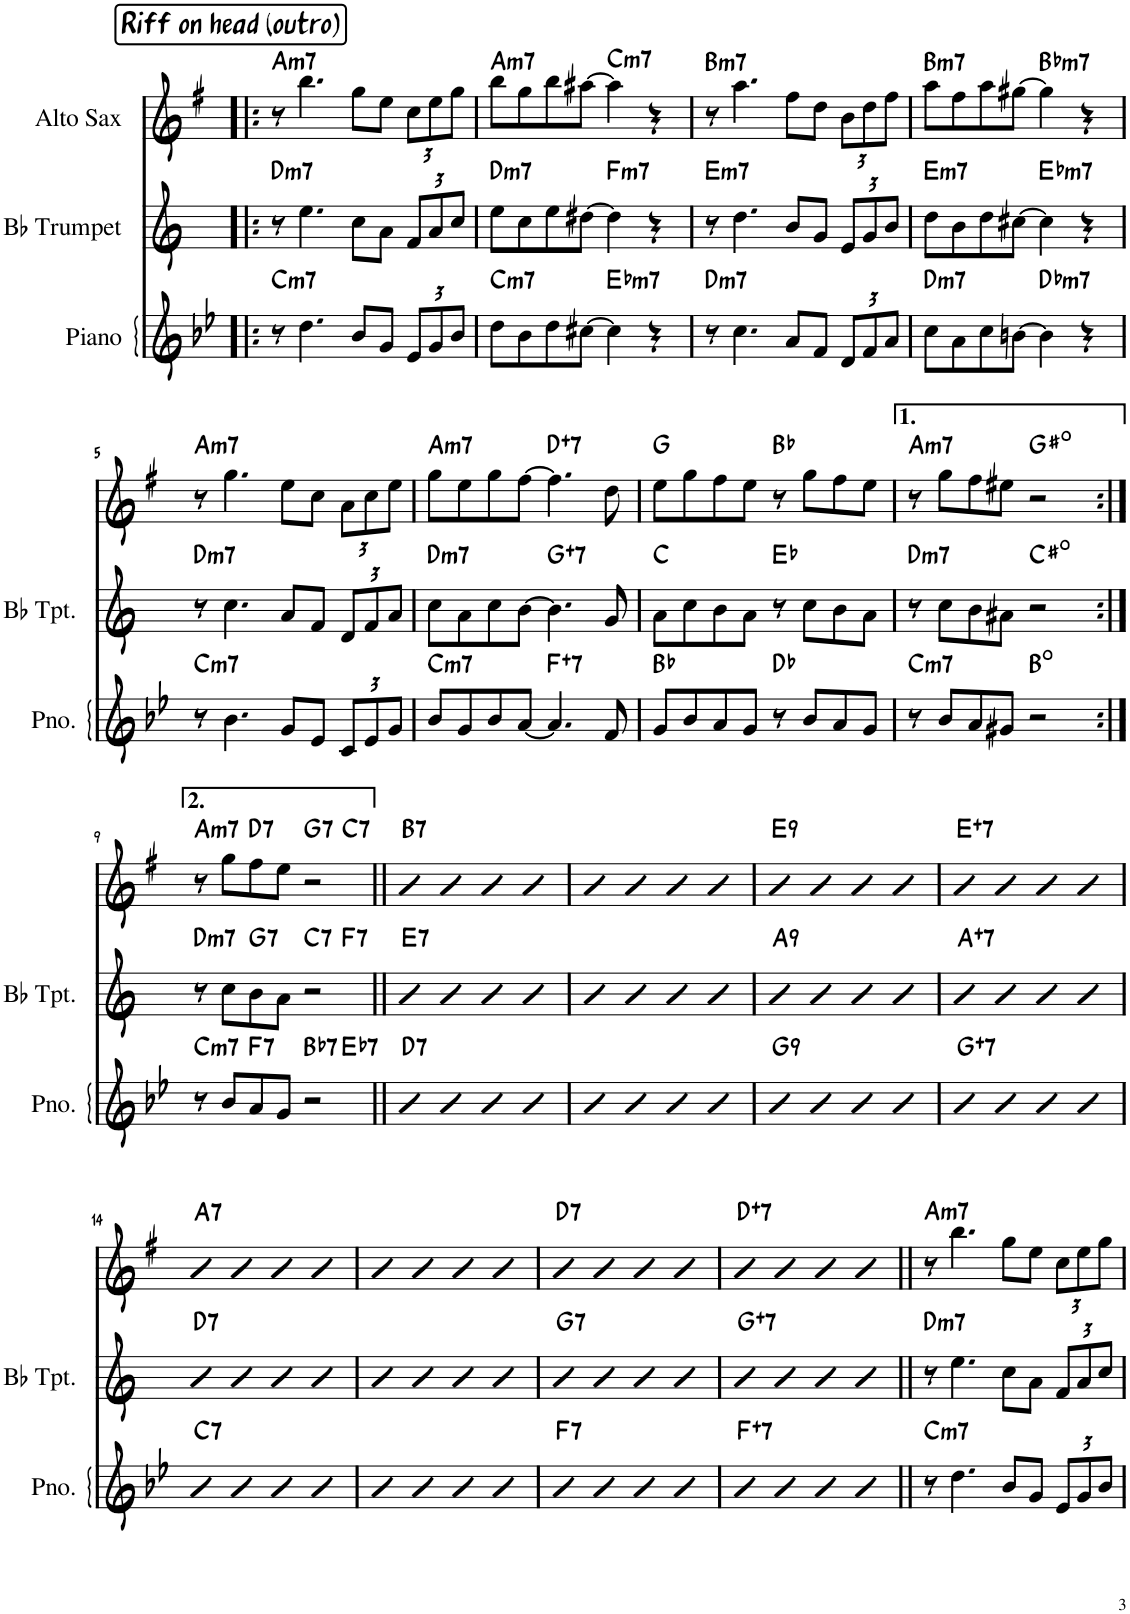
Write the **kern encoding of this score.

**kern	**harte	**kern	**harte	**kern	**harte
*part3	*part3	*part2	*part2	*part1	*part1
*staff3	*	*staff2	*	*staff1	*
*I"Piano	*	*I"Bb Trumpet	*	*I"Alto Sax	*
*I'Pno.	*	*I'Bb Tpt.	*	*I'Sax	*
!!LO:PB:g=z
*clefG2	*	*clefG2	*	*clefG2	*
*	*	*Trd1c2	*	*Trd5c9	*
*k[b-e-]	*	*k[]	*	*k[f#]	*
*M4/4	*	*M4/4	*	*M4/4	*
!!LO:REH:place=s1:a:cj:fs=14:t=Riff on head (outro)
=1!|:	=1!|:	=1!|:	=1!|:	=1!|:	=1!|:
!	!LO:H:kt=m7	!	!LO:H:kt=m7	!	!LO:H:kt=m7
8r	C:min7	8r	D:min7	8r	A:min7
4.dd\	.	4.ee\	.	4.bb\	.
8b-/L	.	8cc\L	.	8gg\L	.
8g/J	.	8a\J	.	8ee\J	.
*Xbrackettup	*	*Xbrackettup	*	*Xbrackettup	*
12e-/L	.	12f/L	.	12cc\L	.
12g/	.	12a/	.	12ee\	.
12b-/J	.	12cc/J	.	12gg\J	.
=2	=2	=2	=2	=2	=2
!	!LO:H:kt=m7	!	!LO:H:kt=m7	!	!LO:H:kt=m7
8dd\L	C:min7	8ee\L	D:min7	8bb\L	A:min7
8b-\	.	8cc\	.	8gg\	.
8dd\	.	8ee\	.	8bb\	.
[8cc#X\J	.	[8dd#X\J	.	[8aa#X\J	.
!	!LO:H:kt=m7	!	!LO:H:kt=m7	!	!LO:H:kt=m7
4cc#\]	Eb:min7	4dd#\]	F:min7	4aa#\]	C:min7
4r	.	4r	.	4r	.
=3	=3	=3	=3	=3	=3
!	!LO:H:kt=m7	!	!LO:H:kt=m7	!	!LO:H:kt=m7
8r	D:min7	8r	E:min7	8r	B:min7
4.cc\	.	4.dd\	.	4.aa\	.
8a/L	.	8b/L	.	8ff#\L	.
8f/J	.	8g/J	.	8dd\J	.
12d/L	.	12e/L	.	12b\L	.
12f/	.	12g/	.	12dd\	.
12a/J	.	12b/J	.	12ff#\J	.
=4	=4	=4	=4	=4	=4
!	!LO:H:kt=m7	!	!LO:H:kt=m7	!	!LO:H:kt=m7
8cc\L	D:min7	8dd\L	E:min7	8aa\L	B:min7
8a\	.	8b\	.	8ff#\	.
8cc\	.	8dd\	.	8aa\	.
[8bn\J	.	[8cc#X\J	.	[8gg#X\J	.
!	!LO:H:kt=m7	!	!LO:H:kt=m7	!	!LO:H:kt=m7
4b\]	Db:min7	4cc#\]	Eb:min7	4gg#\]	Bb:min7
4r	.	4r	.	4r	.
!!LO:LB:g=z
=5	=5	=5	=5	=5	=5
!	!LO:H:kt=m7	!	!LO:H:kt=m7	!	!LO:H:kt=m7
8r	C:min7	8r	D:min7	8r	A:min7
4.b-\	.	4.cc\	.	4.gg\	.
8g/L	.	8a/L	.	8ee\L	.
8e-/J	.	8f/J	.	8cc\J	.
12c/L	.	12d/L	.	12a\L	.
12e-/	.	12f/	.	12cc\	.
12g/J	.	12a/J	.	12ee\J	.
=6	=6	=6	=6	=6	=6
!	!LO:H:kt=m7	!	!LO:H:kt=m7	!	!LO:H:kt=m7
8b-/L	C:min7	8cc\L	D:min7	8gg\L	A:min7
8g/	.	8a\	.	8ee\	.
8b-/	.	8cc\	.	8gg\	.
[8a/J	.	[8b\J	.	[8ff#\J	.
!	!LO:H:kt=7	!	!LO:H:kt=7	!	!LO:H:kt=7
4.a/]	F:aug(b7)	4.b\]	G:aug(b7)	4.ff#\]	D:aug(b7)
8f/	.	8g/	.	8dd\	.
=7	=7	=7	=7	=7	=7
8g/L	Bb:maj	8a\L	C:maj	8ee\L	G:maj
8b-/	.	8cc\	.	8gg\	.
8a/	.	8b\	.	8ff#\	.
8g/J	.	8a\J	.	8ee\J	.
8r	Db:maj	8r	Eb:maj	8r	Bb:maj
8b-/L	.	8cc\L	.	8gg\L	.
8a/	.	8b\	.	8ff#\	.
8g/J	.	8a\J	.	8ee\J	.
=8	=8	=8	=8	=8	=8
!	!LO:H:kt=m7	!	!LO:H:kt=m7	!	!LO:H:kt=m7
8r	C:min7	8r	D:min7	8r	A:min7
8b-/L	.	8cc\L	.	8gg\L	.
8a/	.	8b\	.	8ff#\	.
8g#X/J	.	8a#X\J	.	8ee#X\J	.
2r	B:dim	2r	C#:dim	2r	G#:dim
!!LO:LB:g=z
=9:|!	=9:|!	=9:|!	=9:|!	=9:|!	=9:|!
!	!LO:H:kt=m7	!	!LO:H:kt=m7	!	!LO:H:kt=m7
*^	*	*^	*	*^	*
8r	2.ryy	C:min7	8r	2.ryy	D:min7	8r	2.ryy	A:min7
8b-/L	.	.	8cc\L	.	.	8gg\L	.	.
!	!	!LO:H:kt=7	!	!	!LO:H:kt=7	!	!	!LO:H:kt=7
8a/	.	F:7	8b\	.	G:7	8ff#\	.	D:7
8g/J	.	.	8a\J	.	.	8ee\J	.	.
!	!	!LO:H:kt=7	!	!	!LO:H:kt=7	!	!	!LO:H:kt=7
2r	.	Bb:7	2r	.	C:7	2r	.	G:7
!	!	!LO:H:kt=7	!	!	!LO:H:kt=7	!	!	!LO:H:kt=7
.	4ryy	Eb:7	.	4ryy	F:7	.	4ryy	C:7
=10||	=10||	=10||	=10||	=10||	=10||	=10||	=10||	=10||
!	!	!LO:H:kt=7	!	!	!LO:H:kt=7	!	!	!LO:H:kt=7
*v	*v	*	*	*	*	*v	*v	*
*	*	*v	*v	*	*	*
4b-	D:7	4b	E:7	4b	B:7
4b-	.	4b	.	4b	.
4b-	.	4b	.	4b	.
4b-	.	4b	.	4b	.
=11	=11	=11	=11	=11	=11
4b-	.	4b	.	4b	.
4b-	.	4b	.	4b	.
4b-	.	4b	.	4b	.
4b-	.	4b	.	4b	.
=12	=12	=12	=12	=12	=12
!	!LO:H:kt=9	!	!LO:H:kt=9	!	!LO:H:kt=9
4b-	G:9	4b	A:9	4b	E:9
4b-	.	4b	.	4b	.
4b-	.	4b	.	4b	.
4b-	.	4b	.	4b	.
=13	=13	=13	=13	=13	=13
!	!LO:H:kt=7	!	!LO:H:kt=7	!	!LO:H:kt=7
4b-	G:aug(b7)	4b	A:aug(b7)	4b	E:aug(b7)
4b-	.	4b	.	4b	.
4b-	.	4b	.	4b	.
4b-	.	4b	.	4b	.
!!LO:LB:g=z
=14	=14	=14	=14	=14	=14
!	!LO:H:kt=7	!	!LO:H:kt=7	!	!LO:H:kt=7
4b-	C:7	4b	D:7	4b	A:7
4b-	.	4b	.	4b	.
4b-	.	4b	.	4b	.
4b-	.	4b	.	4b	.
=15	=15	=15	=15	=15	=15
4b-	.	4b	.	4b	.
4b-	.	4b	.	4b	.
4b-	.	4b	.	4b	.
4b-	.	4b	.	4b	.
=16	=16	=16	=16	=16	=16
!	!LO:H:kt=7	!	!LO:H:kt=7	!	!LO:H:kt=7
4b-	F:7	4b	G:7	4b	D:7
4b-	.	4b	.	4b	.
4b-	.	4b	.	4b	.
4b-	.	4b	.	4b	.
=17	=17	=17	=17	=17	=17
!	!LO:H:kt=7	!	!LO:H:kt=7	!	!LO:H:kt=7
4b-	F:aug(b7)	4b	G:aug(b7)	4b	D:aug(b7)
4b-	.	4b	.	4b	.
4b-	.	4b	.	4b	.
4b-	.	4b	.	4b	.
=18||	=18||	=18||	=18||	=18||	=18||
!	!LO:H:kt=m7	!	!LO:H:kt=m7	!	!LO:H:kt=m7
8r	C:min7	8r	D:min7	8r	A:min7
4.dd\	.	4.ee\	.	4.bb\	.
8b-/L	.	8cc\L	.	8gg\L	.
8g/J	.	8a\J	.	8ee\J	.
12e-/L	.	12f/L	.	12cc\L	.
12g/	.	12a/	.	12ee\	.
12b-/J	.	12cc/J	.	12gg\J	.
=	=	=	=	=	=
*-	*-	*-	*-	*-	*-
